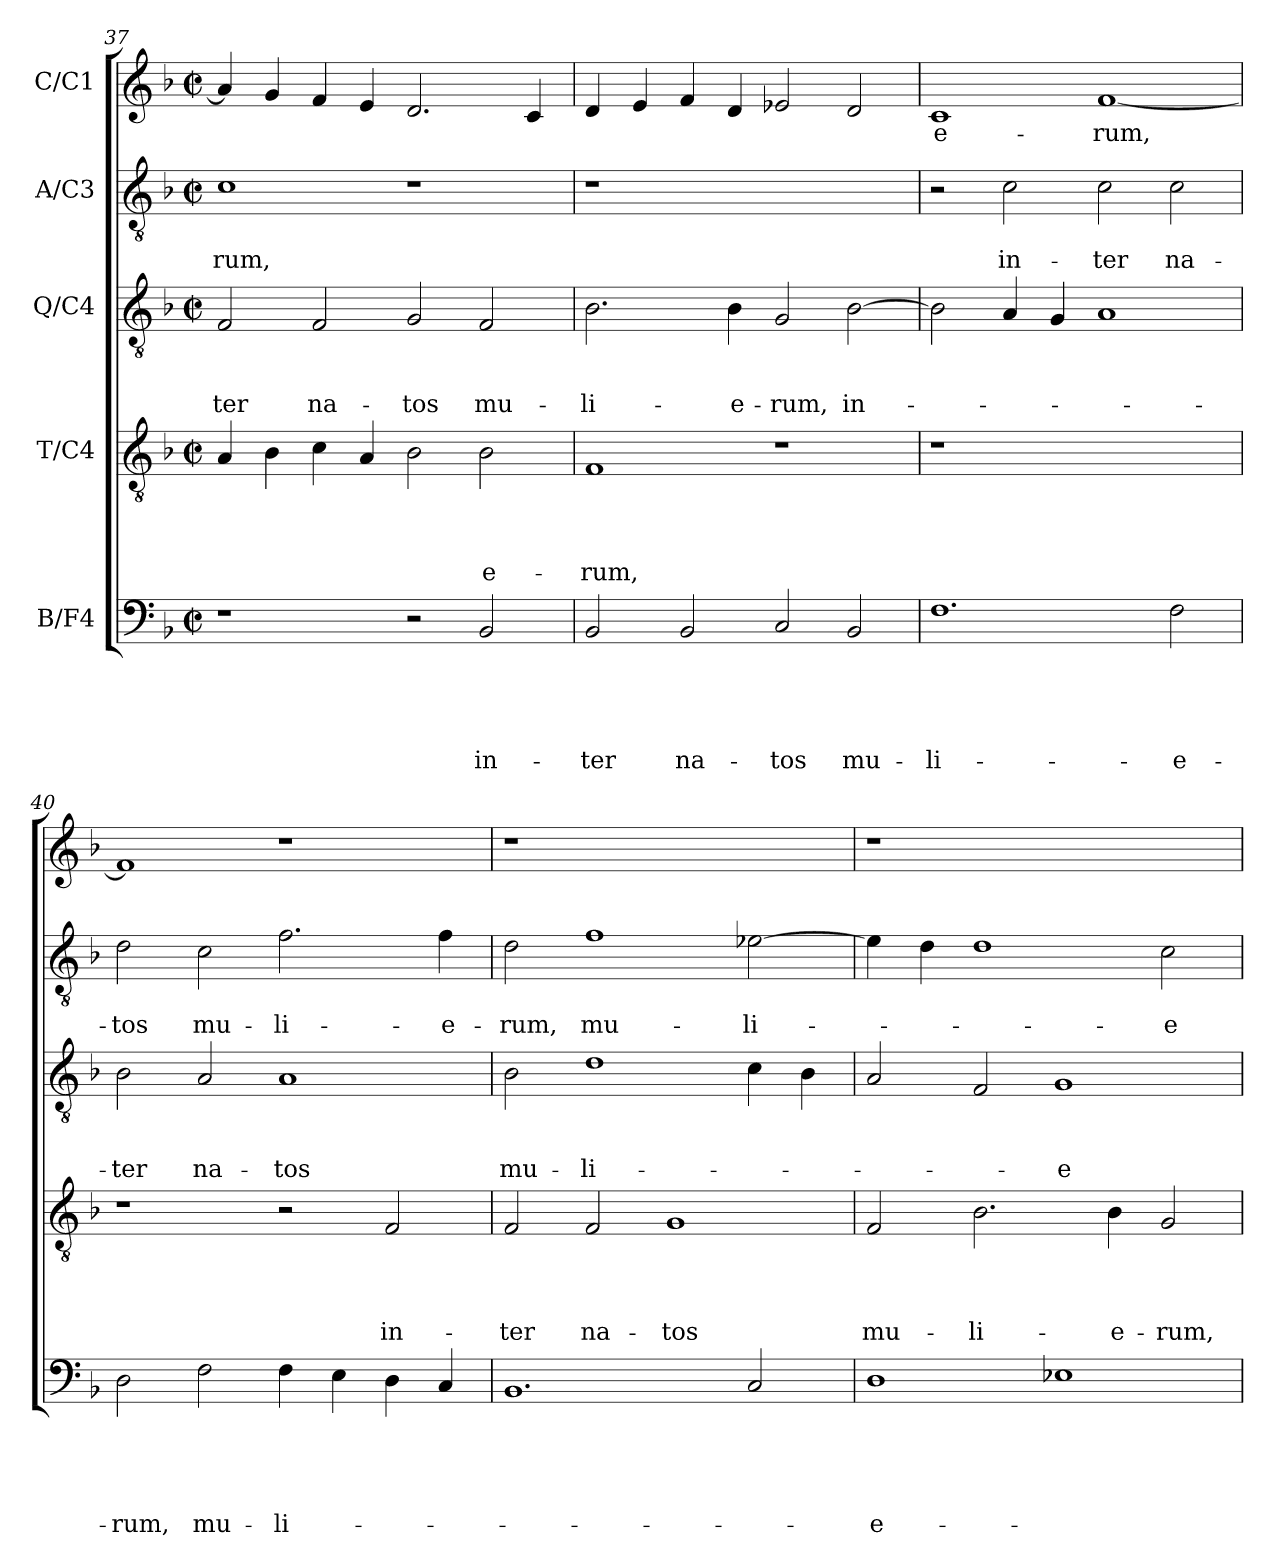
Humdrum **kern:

**kern	**text	**text	**text	**text	**text	**kern	**text	**text	**text	**text	**kern	**text	**text	**text	**kern	**text	**text	**kern	**text
*part5	*part5	*part5	*part5	*part5	*part5	*part4	*part4	*part4	*part4	*part4	*part3	*part3	*part3	*part3	*part2	*part2	*part2	*part1	*part1
*staff5	*staff5	*staff5	*staff5	*staff5	*staff5	*staff4	*staff4	*staff4	*staff4	*staff4	*staff3	*staff3	*staff3	*staff3	*staff2	*staff2	*staff2	*staff1	*staff1
*I"B/F4	*	*	*	*	*	*I"T/C4	*	*	*	*	*I"Q/C4	*	*	*	*I"A/C3	*	*	*I"C/C1	*
*clefF4	*	*	*	*	*	*clefGv2	*	*	*	*	*clefGv2	*	*	*	*clefGv2	*	*	*clefG2	*
*k[b-]	*	*	*	*	*	*k[b-]	*	*	*	*	*k[b-]	*	*	*	*k[b-]	*	*	*k[b-]	*
*F:	*	*	*	*	*	*F:	*	*	*	*	*F:	*	*	*	*F:	*	*	*F:	*
*M2/2	*	*	*	*	*	*M2/2	*	*	*	*	*M2/2	*	*	*	*M2/2	*	*	*M2/2	*
*met(c|)	*	*	*	*	*	*met(c|)	*	*	*	*	*met(c|)	*	*	*	*met(c|)	*	*	*met(c|)	*
=37	=37	=37	=37	=37	=37	=37	=37	=37	=37	=37	=37	=37	=37	=37	=37	=37	=37	=37	=37
!	!	!	!	!	!	!	!	!	!	!	!	!	!	!LO:LY:b	!	!	!LO:LY:b	!	!
1r	.	.	.	.	.	4A/	.	.	.	.	2F/	.	.	-ter	1c	.	-rum,	4a/]	.
.	.	.	.	.	.	4B-\	.	.	.	.	.	.	.	.	.	.	.	4g/	.
!	!	!	!	!	!	!	!	!	!	!	!	!	!	!LO:LY:b	!	!	!	!	!
.	.	.	.	.	.	4c\	.	.	.	.	2F/	.	.	na-	.	.	.	4f/	.
.	.	.	.	.	.	4A/	.	.	.	.	.	.	.	.	.	.	.	4e/	.
!	!	!	!	!	!	!	!	!	!	!	!	!	!	!LO:LY:b	!	!	!	!	!
2r	.	.	.	.	.	2B-\	.	.	.	.	2G/	.	.	-tos	1r	.	.	2.d/	.
!	!	!	!	!	!LO:LY:b	!	!	!	!	!LO:LY:b	!	!	!	!LO:LY:b	!	!	!	!	!
2BB-/	.	.	.	.	in-	2B-\	.	.	.	-e-	2F/	.	.	mu-	.	.	.	.	.
.	.	.	.	.	.	.	.	.	.	.	.	.	.	.	.	.	.	4c/	.
!!LO:LB:g=z
=38	=38	=38	=38	=38	=38	=38	=38	=38	=38	=38	=38	=38	=38	=38	=38	=38	=38	=38	=38
!	!	!	!	!	!LO:LY:b	!	!	!	!	!LO:LY:b	!	!	!	!LO:LY:b	!	!	!	!	!
2BB-/	.	.	.	.	-ter	1F	.	.	.	-rum,	2.B-\	.	.	-li-	1r	.	.	4d/	.
.	.	.	.	.	.	.	.	.	.	.	.	.	.	.	.	.	.	4e/	.
!	!	!	!	!	!LO:LY:b	!	!	!	!	!	!	!	!	!	!	!	!	!	!
2BB-/	.	.	.	.	na-	.	.	.	.	.	.	.	.	.	.	.	.	4f/	.
!	!	!	!	!	!	!	!	!	!	!	!	!	!	!LO:LY:b	!	!	!	!	!
.	.	.	.	.	.	.	.	.	.	.	4B-\	.	.	-e-	.	.	.	4d/	.
!	!	!	!	!	!LO:LY:b	!	!	!	!	!	!	!	!	!LO:LY:b	!	!	!	!	!
2C/	.	.	.	.	-tos	1r	.	.	.	.	2G/	.	.	-rum,	1ryy	.	.	2e-X/	.
!	!	!	!	!	!LO:LY:b	!	!	!	!	!	!	!	!	!LO:LY:b	!	!	!	!	!
2BB-/	.	.	.	.	mu-	.	.	.	.	.	[2B-\	.	.	in-	.	.	.	2d/	.
=39	=39	=39	=39	=39	=39	=39	=39	=39	=39	=39	=39	=39	=39	=39	=39	=39	=39	=39	=39
!	!	!	!	!	!LO:LY:b	!	!	!	!	!	!	!	!	!	!	!	!	!	!LO:LY:b
1.F	.	.	.	.	-li-	1r	.	.	.	.	2B-\]	.	.	.	2r	.	.	1c	-e-
!	!	!	!	!	!	!	!	!	!	!	!	!	!	!	!	!	!LO:LY:b	!	!
.	.	.	.	.	.	.	.	.	.	.	4A/	.	.	.	2c\	.	in-	.	.
.	.	.	.	.	.	.	.	.	.	.	4G/	.	.	.	.	.	.	.	.
!	!	!	!	!	!	!	!	!	!	!	!	!	!	!	!	!	!LO:LY:b	!	!LO:LY:b
.	.	.	.	.	.	1ryy	.	.	.	.	1A	.	.	.	2c\	.	-ter	[1f	-rum,
!	!	!	!	!	!LO:LY:b	!	!	!	!	!	!	!	!	!	!	!	!LO:LY:b	!	!
2F\	.	.	.	.	-e-	.	.	.	.	.	.	.	.	.	2c\	.	na-	.	.
=40	=40	=40	=40	=40	=40	=40	=40	=40	=40	=40	=40	=40	=40	=40	=40	=40	=40	=40	=40
!	!	!	!	!	!LO:LY:b	!	!	!	!	!	!	!	!	!LO:LY:b	!	!	!LO:LY:b	!	!
2D\	.	.	.	.	-rum,	1r	.	.	.	.	2B-\	.	.	-ter	2d\	.	-tos	1f]	.
!	!	!	!	!	!LO:LY:b	!	!	!	!	!	!	!	!	!LO:LY:b	!	!	!LO:LY:b	!	!
2F\	.	.	.	.	mu-	.	.	.	.	.	2A/	.	.	na-	2c\	.	mu-	.	.
!	!	!	!	!	!LO:LY:b	!	!	!	!	!	!	!	!	!LO:LY:b	!	!	!LO:LY:b	!	!
4F\	.	.	.	.	-li-	2r	.	.	.	.	1A	.	.	-tos	2.f\	.	-li-	1r	.
4E\	.	.	.	.	.	.	.	.	.	.	.	.	.	.	.	.	.	.	.
!	!	!	!	!	!	!	!	!	!	!LO:LY:b	!	!	!	!	!	!	!	!	!
4D\	.	.	.	.	.	2F/	.	.	.	in-	.	.	.	.	.	.	.	.	.
!	!	!	!	!	!	!	!	!	!	!	!	!	!	!	!	!	!LO:LY:b	!	!
4C/	.	.	.	.	.	.	.	.	.	.	.	.	.	.	4f\	.	-e-	.	.
=41	=41	=41	=41	=41	=41	=41	=41	=41	=41	=41	=41	=41	=41	=41	=41	=41	=41	=41	=41
!	!	!	!	!	!	!	!	!	!	!LO:LY:b	!	!	!	!LO:LY:b	!	!	!LO:LY:b	!	!
1.BB-	.	.	.	.	.	2F/	.	.	.	-ter	2B-\	.	.	mu-	2d\	.	-rum,	1r	.
!	!	!	!	!	!	!	!	!	!	!LO:LY:b	!	!	!	!LO:LY:b	!	!	!LO:LY:b	!	!
.	.	.	.	.	.	2F/	.	.	.	na-	1d	.	.	-li-	1f	.	mu-	.	.
!	!	!	!	!	!	!	!	!	!	!LO:LY:b	!	!	!	!	!	!	!	!	!
.	.	.	.	.	.	1G	.	.	.	-tos	.	.	.	.	.	.	.	1ryy	.
!	!	!	!	!	!	!	!	!	!	!	!	!	!	!	!	!	!LO:LY:b	!	!
2C/	.	.	.	.	.	.	.	.	.	.	4c\	.	.	.	[2e-X\	.	-li-	.	.
.	.	.	.	.	.	.	.	.	.	.	4B-\	.	.	.	.	.	.	.	.
=42	=42	=42	=42	=42	=42	=42	=42	=42	=42	=42	=42	=42	=42	=42	=42	=42	=42	=42	=42
!	!	!	!	!	!LO:LY:b	!	!	!	!	!LO:LY:b	!	!	!	!	!	!	!	!	!
1D	.	.	.	.	-e-	2F/	.	.	.	mu-	2A/	.	.	.	4e-\]	.	.	1r	.
.	.	.	.	.	.	.	.	.	.	.	.	.	.	.	4d\	.	.	.	.
!	!	!	!	!	!	!	!	!	!	!LO:LY:b	!	!	!	!	!	!	!	!	!
.	.	.	.	.	.	2.B-\	.	.	.	-li-	2F/	.	.	.	1d	.	.	.	.
!	!	!	!	!	!	!	!	!	!	!	!	!	!	!LO:LY:b	!	!	!	!	!
1E-	.	.	.	.	.	.	.	.	.	.	1G	.	.	-e-	.	.	.	1ryy	.
!	!	!	!	!	!	!	!	!	!	!LO:LY:b	!	!	!	!	!	!	!	!	!
.	.	.	.	.	.	4B-\	.	.	.	-e-	.	.	.	.	.	.	.	.	.
!	!	!	!	!	!	!	!	!	!	!LO:LY:b	!	!	!	!	!	!	!LO:LY:b	!	!
.	.	.	.	.	.	2G/	.	.	.	-rum,	.	.	.	.	2c\	.	-e-	.	.
=	=	=	=	=	=	=	=	=	=	=	=	=	=	=	=	=	=	=	=
*-	*-	*-	*-	*-	*-	*-	*-	*-	*-	*-	*-	*-	*-	*-	*-	*-	*-	*-	*-
